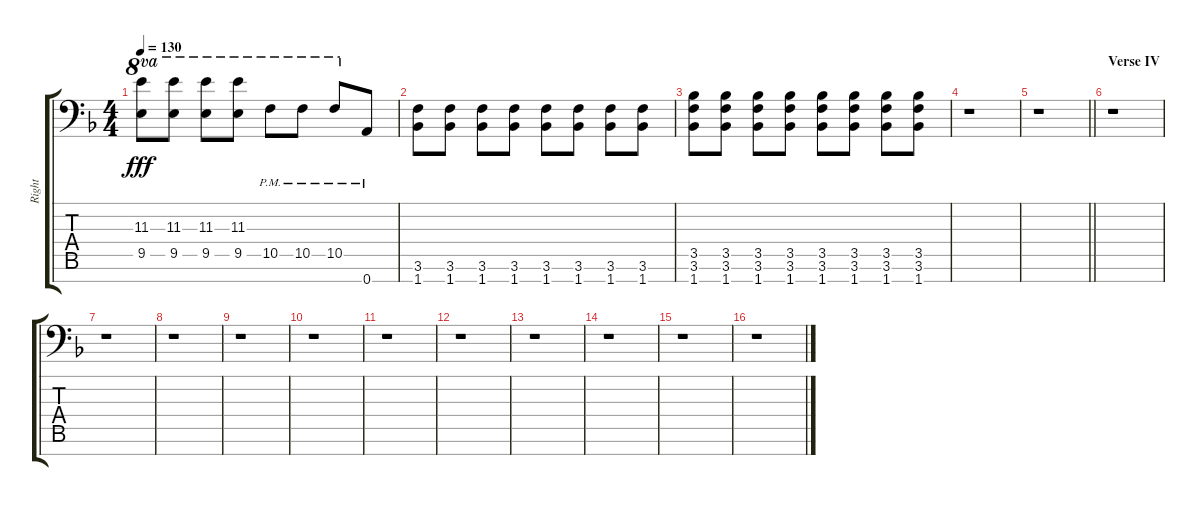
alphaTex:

\track ("Right" "Right") {instrument overdrivenguitar}
\staff {score tabs}
\tuning (D4 A3 F3 C3 G2 D2 A1) {hide}
\ts (4 4)
\tempo 130
\clef f4
\ks f
(11.3 9.5).8{ot 8va dy fff} (11.3 9.5).8{ot 8va} (11.3 9.5).8{ot 8va} (11.3 9.5).8{ot 8va} 10.5{pm}.8{ot 8va} 10.5{pm}.8{ot 8va} 10.5{pm}.8{ot 8va} 0.7{pm}.8 |
(3.6 1.7).8 (3.6 1.7).8 (3.6 1.7).8 (3.6 1.7).8 (3.6 1.7).8 (3.6 1.7).8 (3.6 1.7).8 (3.6 1.7).8 |
(3.5 3.6 1.7).8 (3.5 3.6 1.7).8 (3.5 3.6 1.7).8 (3.5 3.6 1.7).8 (3.5 3.6 1.7).8 (3.5 3.6 1.7).8 (3.5 3.6 1.7).8 (3.5 3.6 1.7).8 |
r.1 |
\barLineRight lightlight
r.1 |
\section ("" "Verse IV")
r.1 |
r.1 |
r.1 |
r.1 |
r.1 |
r.1 |
r.1 |
r.1 |
r.1 |
r.1 |
r.1
